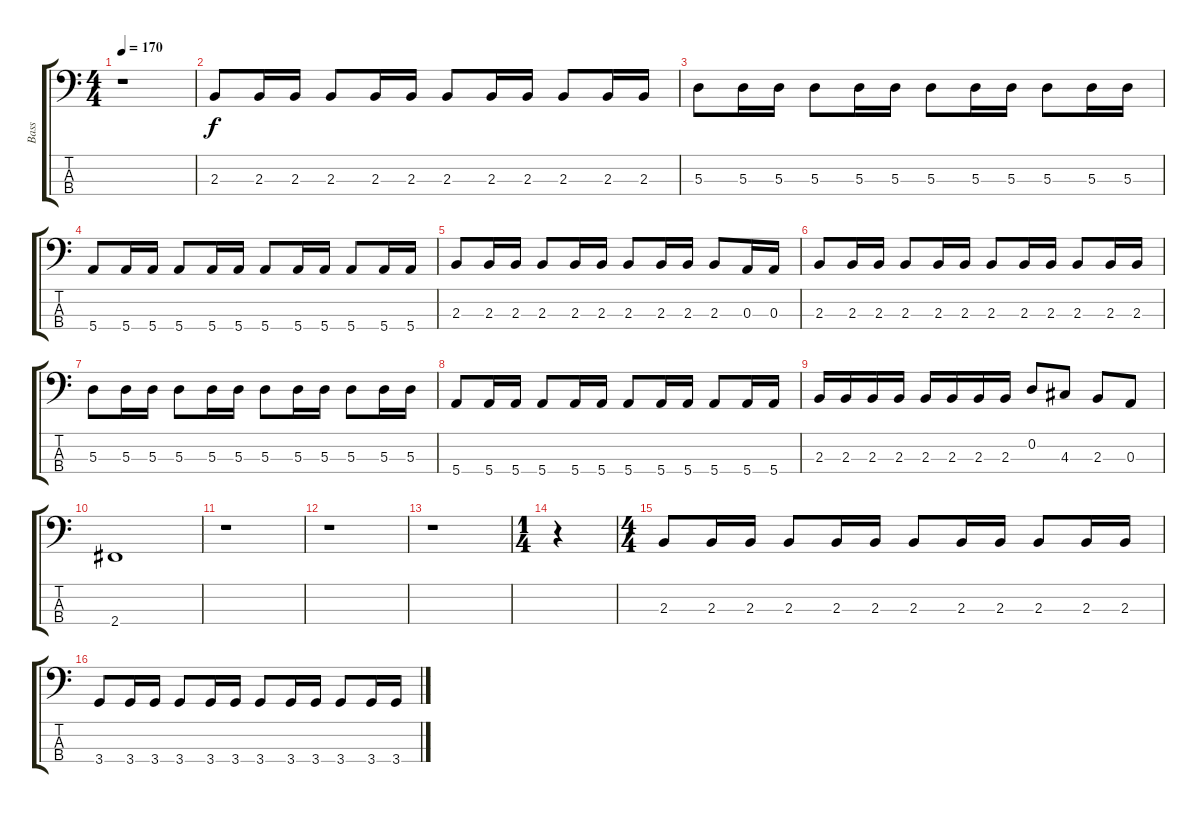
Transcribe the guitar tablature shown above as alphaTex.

\track ("Bass" "Bass") {instrument electricbassfinger}
\staff {score tabs}
\tuning (G2 D2 A1 E1) {hide}
\ts (4 4)
\tempo 170
\clef f4
\ks c
r.1{dy f instrument electricbassfinger} |
2.3.8 2.3.16 2.3.16 2.3.8 2.3.16 2.3.16 2.3.8 2.3.16 2.3.16 2.3.8 2.3.16 2.3.16 |
5.3.8 5.3.16 5.3.16 5.3.8 5.3.16 5.3.16 5.3.8 5.3.16 5.3.16 5.3.8 5.3.16 5.3.16 |
5.4.8 5.4.16 5.4.16 5.4.8 5.4.16 5.4.16 5.4.8 5.4.16 5.4.16 5.4.8 5.4.16 5.4.16 |
2.3.8 2.3.16 2.3.16 2.3.8 2.3.16 2.3.16 2.3.8 2.3.16 2.3.16 2.3.8 0.3.16 0.3.16 |
2.3.8 2.3.16 2.3.16 2.3.8 2.3.16 2.3.16 2.3.8 2.3.16 2.3.16 2.3.8 2.3.16 2.3.16 |
5.3.8 5.3.16 5.3.16 5.3.8 5.3.16 5.3.16 5.3.8 5.3.16 5.3.16 5.3.8 5.3.16 5.3.16 |
5.4.8 5.4.16 5.4.16 5.4.8 5.4.16 5.4.16 5.4.8 5.4.16 5.4.16 5.4.8 5.4.16 5.4.16 |
2.3.16 2.3.16 2.3.16 2.3.16 2.3.16 2.3.16 2.3.16 2.3.16 0.2.8 4.3.8 2.3.8 0.3.8 |
2.4.1 |
r.1 |
r.1 |
r.1 |
\ts (1 4)
r.4 |
\ts (4 4)
2.3.8 2.3.16 2.3.16 2.3.8 2.3.16 2.3.16 2.3.8 2.3.16 2.3.16 2.3.8 2.3.16 2.3.16 |
3.4.8 3.4.16 3.4.16 3.4.8 3.4.16 3.4.16 3.4.8 3.4.16 3.4.16 3.4.8 3.4.16 3.4.16
